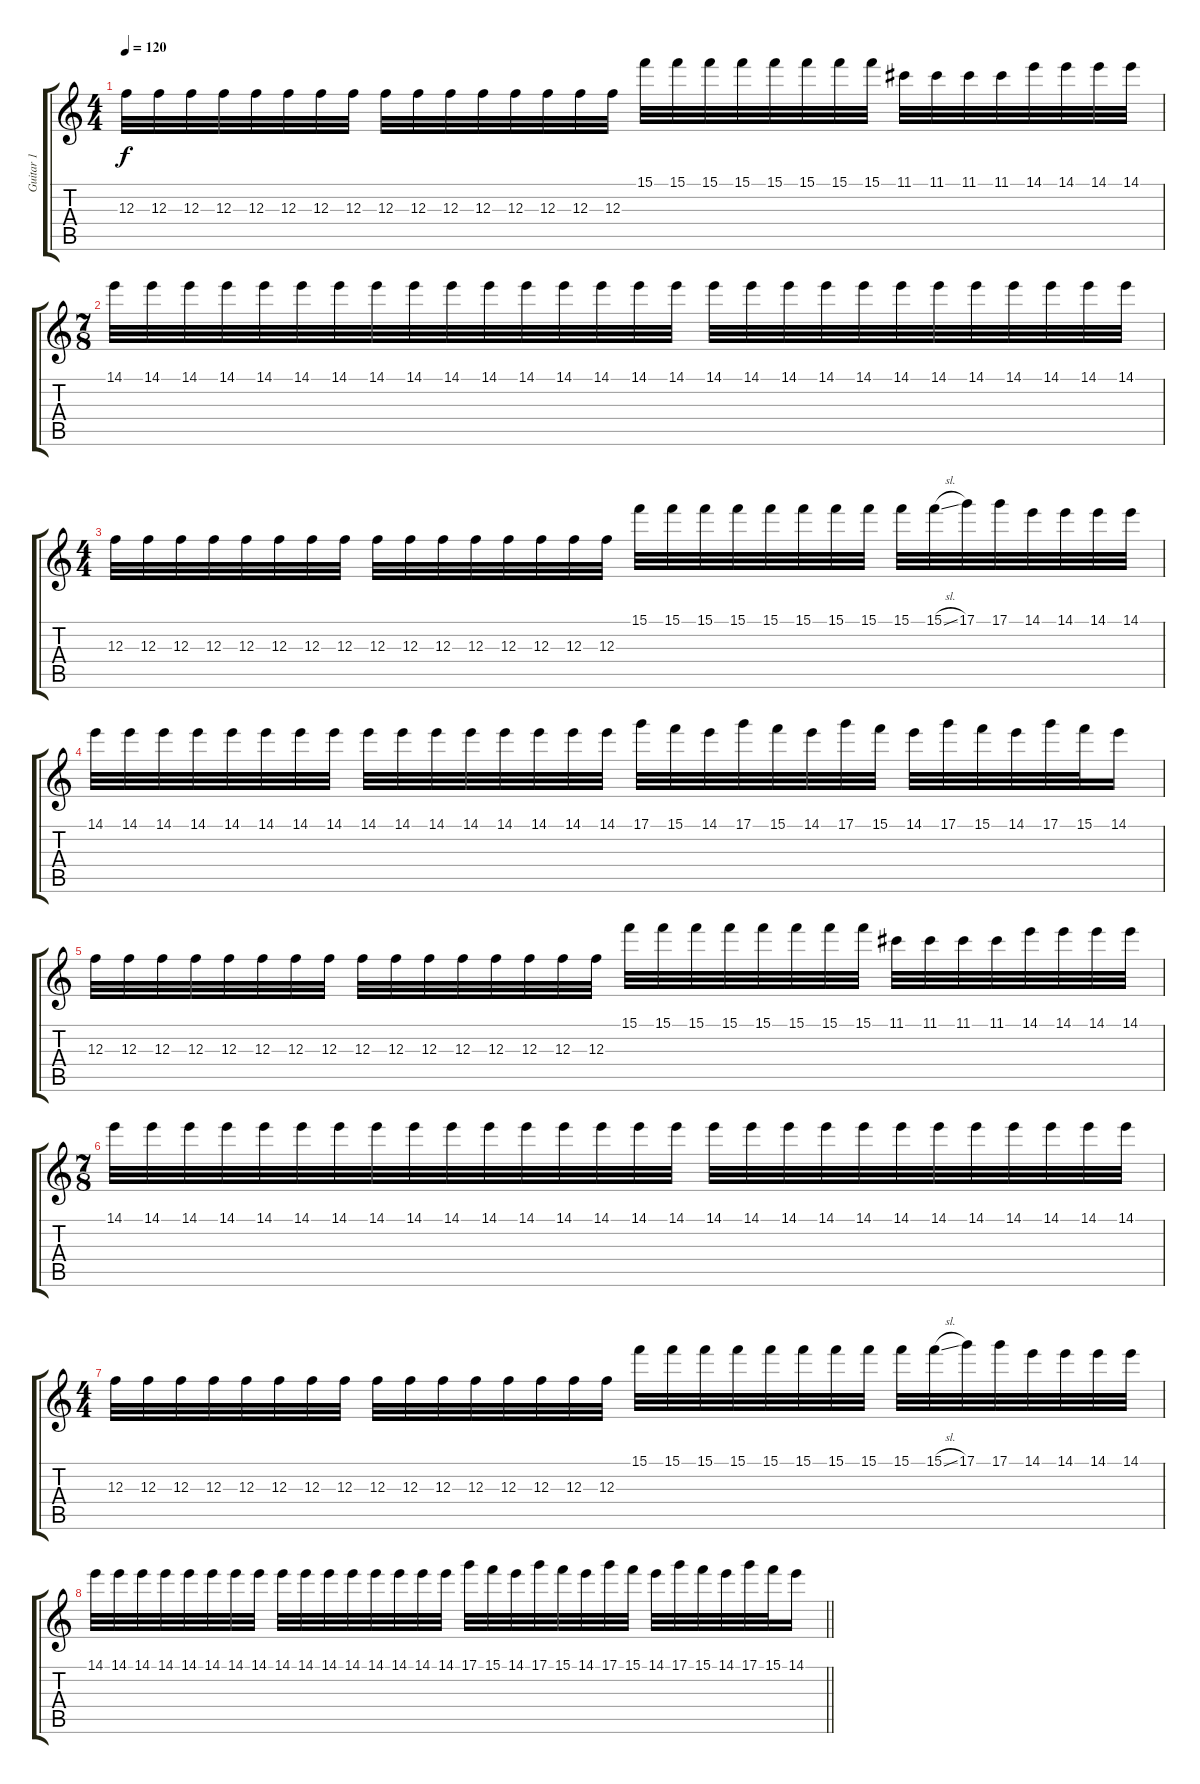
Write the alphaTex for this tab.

\track ("Guitar 1" "Guitar 1") {instrument distortionguitar}
\staff {score tabs}
\tuning (D4 A3 F3 C3 G2 C2) {hide}
\ts (4 4)
\tempo 120
\clef g2
\ks c
12.3.32{dy f} 12.3.32 12.3.32 12.3.32 12.3.32 12.3.32 12.3.32 12.3.32 12.3.32 12.3.32 12.3.32 12.3.32 12.3.32 12.3.32 12.3.32 12.3.32 15.1.32 15.1.32 15.1.32 15.1.32 15.1.32 15.1.32 15.1.32 15.1.32 11.1.32 11.1.32 11.1.32 11.1.32 14.1.32 14.1.32 14.1.32 14.1.32 |
\ts (7 8)
14.1.32 14.1.32 14.1.32 14.1.32 14.1.32 14.1.32 14.1.32 14.1.32 14.1.32 14.1.32 14.1.32 14.1.32 14.1.32 14.1.32 14.1.32 14.1.32 14.1.32 14.1.32 14.1.32 14.1.32 14.1.32 14.1.32 14.1.32 14.1.32 14.1.32 14.1.32 14.1.32 14.1.32 |
\ts (4 4)
12.3.32 12.3.32 12.3.32 12.3.32 12.3.32 12.3.32 12.3.32 12.3.32 12.3.32 12.3.32 12.3.32 12.3.32 12.3.32 12.3.32 12.3.32 12.3.32 15.1.32 15.1.32 15.1.32 15.1.32 15.1.32 15.1.32 15.1.32 15.1.32 15.1.32 15.1{sl}.32 17.1.32 17.1.32 14.1.32 14.1.32 14.1.32 14.1.32 |
14.1.32 14.1.32 14.1.32 14.1.32 14.1.32 14.1.32 14.1.32 14.1.32 14.1.32 14.1.32 14.1.32 14.1.32 14.1.32 14.1.32 14.1.32 14.1.32 17.1.32 15.1.32 14.1.32 17.1.32 15.1.32 14.1.32 17.1.32 15.1.32 14.1.32 17.1.32 15.1.32 14.1.32 17.1.32 15.1.32 14.1.16 |
12.3.32 12.3.32 12.3.32 12.3.32 12.3.32 12.3.32 12.3.32 12.3.32 12.3.32 12.3.32 12.3.32 12.3.32 12.3.32 12.3.32 12.3.32 12.3.32 15.1.32 15.1.32 15.1.32 15.1.32 15.1.32 15.1.32 15.1.32 15.1.32 11.1.32 11.1.32 11.1.32 11.1.32 14.1.32 14.1.32 14.1.32 14.1.32 |
\ts (7 8)
14.1.32 14.1.32 14.1.32 14.1.32 14.1.32 14.1.32 14.1.32 14.1.32 14.1.32 14.1.32 14.1.32 14.1.32 14.1.32 14.1.32 14.1.32 14.1.32 14.1.32 14.1.32 14.1.32 14.1.32 14.1.32 14.1.32 14.1.32 14.1.32 14.1.32 14.1.32 14.1.32 14.1.32 |
\ts (4 4)
12.3.32 12.3.32 12.3.32 12.3.32 12.3.32 12.3.32 12.3.32 12.3.32 12.3.32 12.3.32 12.3.32 12.3.32 12.3.32 12.3.32 12.3.32 12.3.32 15.1.32 15.1.32 15.1.32 15.1.32 15.1.32 15.1.32 15.1.32 15.1.32 15.1.32 15.1{sl}.32 17.1.32 17.1.32 14.1.32 14.1.32 14.1.32 14.1.32 |
\barLineRight lightlight
14.1.32 14.1.32 14.1.32 14.1.32 14.1.32 14.1.32 14.1.32 14.1.32 14.1.32 14.1.32 14.1.32 14.1.32 14.1.32 14.1.32 14.1.32 14.1.32 17.1.32 15.1.32 14.1.32 17.1.32 15.1.32 14.1.32 17.1.32 15.1.32 14.1.32 17.1.32 15.1.32 14.1.32 17.1.32 15.1.32 14.1.16
